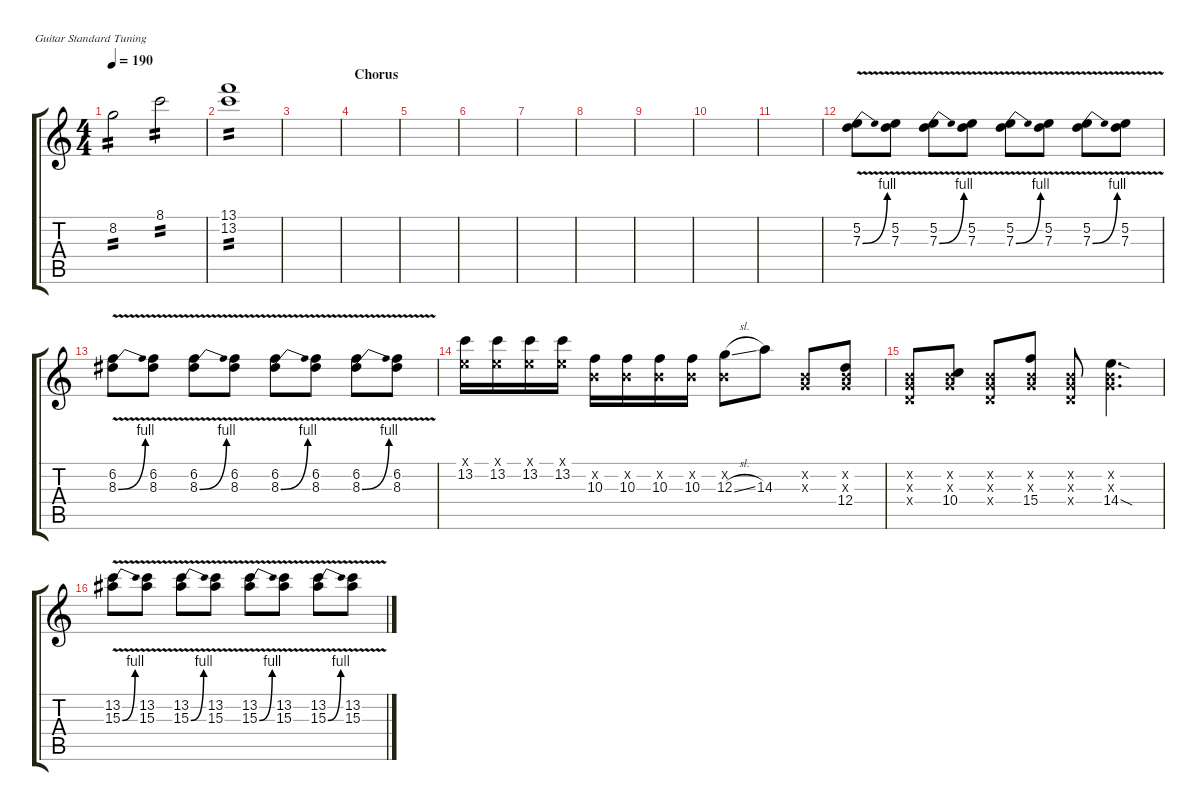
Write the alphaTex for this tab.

\defaultSystemsLayout 4
\hideDynamics
\bracketExtendMode groupsimilarinstruments
\singleTrackTrackNamePolicy hidden
\track ("Lead" "S-Gt") {defaultSystemsLayout 4 instrument acousticguitarsteel}
\staff {score tabs}
\tuning (E4 B3 G3 D3 A2 E2)
\ts (4 4)
\tempo 190
\clef g2
\ks c
8.2.2{tp 2 dy mf beam Down} 8.1.2{tp 2 beam Down} |
(13.1 13.2).1{tp 2 beam Down} |
|
\section ("" "Chorus")
|
|
|
|
|
|
|
|
(5.2 7.3{be (bend 0 0 15 4) v}).8{beam Down} (5.2 7.3{v}).8{beam Down} (5.2 7.3{be (bend 0 0 15 4) v}).8{beam Down} (5.2 7.3{v}).8{beam Down} (5.2 7.3{be (bend 0 0 15 4) v}).8{beam Down} (5.2 7.3{v}).8{beam Down} (5.2 7.3{be (bend 0 0 15 4) v}).8{beam Down} (5.2 7.3{v}).8{beam Down} |
(6.2 8.3{be (bend 0 0 15 4) v acc #}).8{beam Down} (6.2 8.3{v acc #}).8{beam Down} (6.2 8.3{be (bend 0 0 15 4) v acc #}).8{beam Down} (6.2 8.3{v acc #}).8{beam Down} (6.2 8.3{be (bend 0 0 15 4) v acc #}).8{beam Down} (6.2 8.3{v acc #}).8{beam Down} (6.2 8.3{be (bend 0 0 15 4) v acc #}).8{beam Down} (6.2 8.3{v acc #}).8{beam Down} |
(13.2 0.1{x}).16{beam Down} (13.2 0.1{x}).16{beam Down} (13.2 0.1{x}).16{beam Down} (13.2 0.1{x}).16{beam Down} (10.3 0.2{x}).16{beam Down} (10.3 0.2{x}).16{beam Down} (10.3 0.2{x}).16{beam Down} (10.3 0.2{x}).16{beam Down} (12.3{sl} 0.2{x}).8{beam Down} 14.3.8{beam Down} (0.3{x} 0.2{x}).8{beam Up} (0.2{x} 12.4 0.3{x}).8{beam Up} |
(0.2{x} 0.3{x} 0.4{x}).8{beam Up} (10.4 0.3{x} 0.2{x}).8{beam Up} (0.3{x} 0.4{x} 0.2{x}).8{beam Up} (15.4 0.3{x} 0.2{x}).8{beam Up} (0.3{x} 0.4{x} 0.2{x}).8{beam Up} (14.4{sod} 0.3{x} 0.2{x}).4{d beam Down} |
(13.2 15.3{be (bend 0 0 15 4) v acc #}).8{beam Down} (13.2 15.3{v acc #}).8{beam Down} (13.2 15.3{be (bend 0 0 15 4) v acc #}).8{beam Down} (13.2 15.3{v acc #}).8{beam Down} (13.2 15.3{be (bend 0 0 15 4) v acc #}).8{beam Down} (13.2 15.3{v acc #}).8{beam Down} (13.2 15.3{be (bend 0 0 15 4) v acc #}).8{beam Down} (13.2 15.3{v acc #}).8{beam Down}
